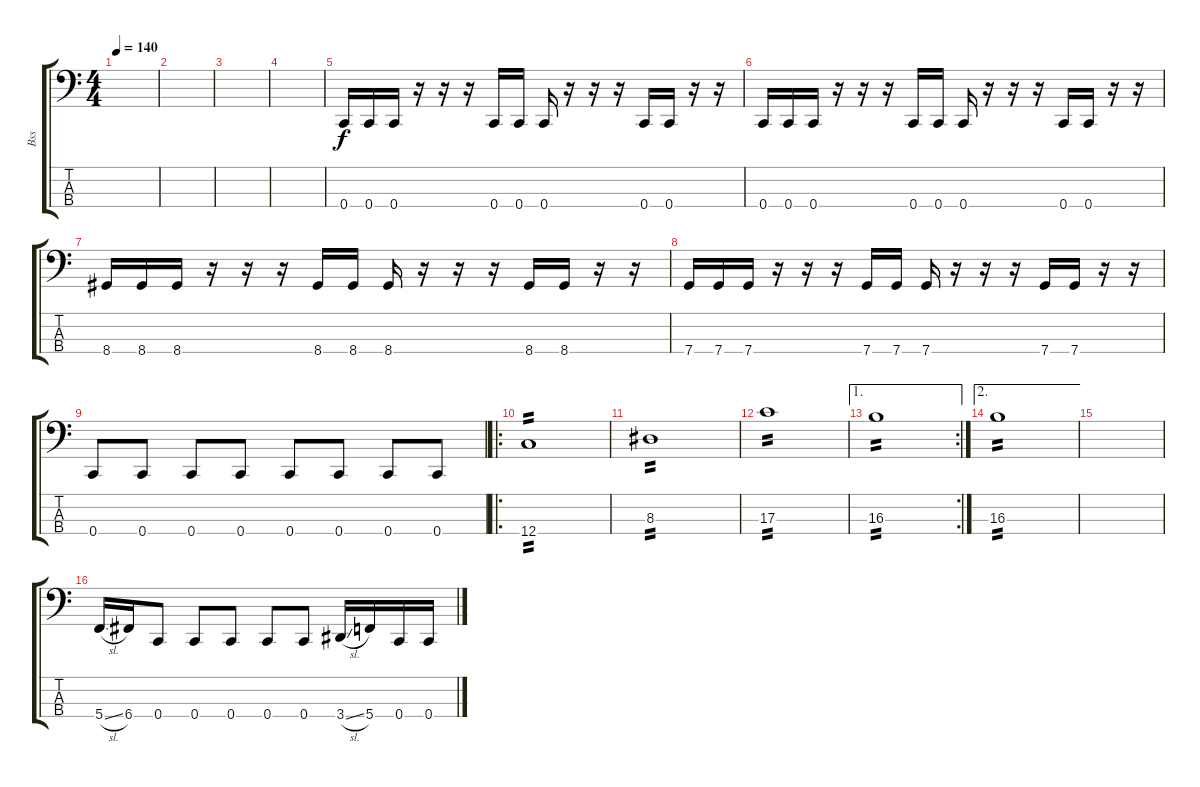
\track ("Bss" "Bss") {instrument electricbasspick}
\staff {score tabs}
\tuning (G2 D2 G1 C1) {hide}
\ts (4 4)
\tempo 140
\clef f4
\ks c
|
|
|
|
0.4.16 0.4.16 0.4.16 r.16 r.16 r.16 0.4.16 0.4.16 0.4.16 r.16 r.16 r.16 0.4.16 0.4.16 r.16 r.16 |
0.4.16 0.4.16 0.4.16 r.16 r.16 r.16 0.4.16 0.4.16 0.4.16 r.16 r.16 r.16 0.4.16 0.4.16 r.16 r.16 |
8.4.16 8.4.16 8.4.16 r.16 r.16 r.16 8.4.16 8.4.16 8.4.16 r.16 r.16 r.16 8.4.16 8.4.16 r.16 r.16 |
7.4.16 7.4.16 7.4.16 r.16 r.16 r.16 7.4.16 7.4.16 7.4.16 r.16 r.16 r.16 7.4.16 7.4.16 r.16 r.16 |
0.4.8 0.4.8 0.4.8 0.4.8 0.4.8 0.4.8 0.4.8 0.4.8 |
\ro
12.4.1{tp 2} |
8.3.1{tp 2} |
17.3.1{tp 2} |
\ae 1
\rc 2
16.3.1{tp 2} |
\ae 2
16.3.1{tp 2} |
|
5.4{sl}.16 6.4.16 0.4.8 0.4.8 0.4.8 0.4.8 0.4.8 3.4{sl}.16 5.4.16 0.4.16 0.4.16
